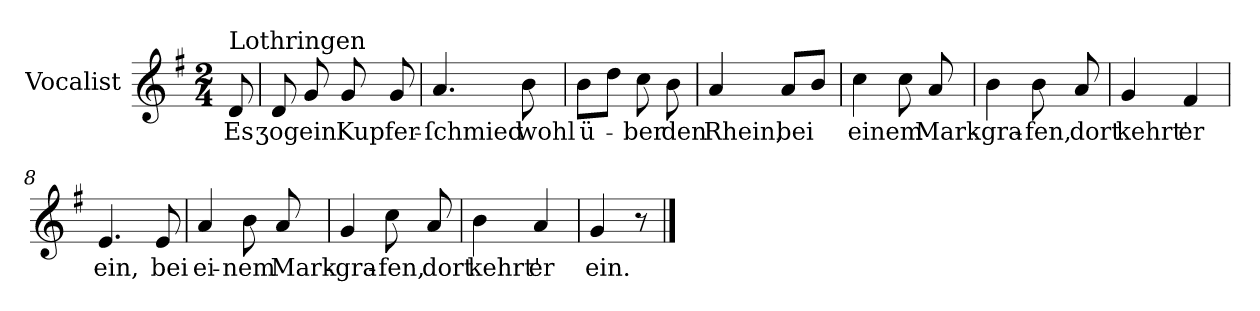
**kern	**text
*part1	*part1
*staff1	*staff1
*I"Vocalist	*
*k[f#]	*
*G:	*
*M2/4	*
=	=
!LO:TX:a:t=Lothringen	!
8d	Es
=1	=1
8d	ʒog
8g	ein
8g	Kup
8g	fer-
=2	=2
4.a	-ſchmied
8b	wohl
=3	=3
8bL	ü-
8ddJ	.
8cc	-ber
8b	den
=4	=4
4a	Rhein,
8aL	bei
8bJ	.
=5	=5
4cc	einem
8cc	.
8a	Mark-
=6	=6
4b	-gra-
8b	-fen,
8a	dort
=7	=7
4g	kehrt'
4f#	er
=8	=8
4.e	ein,
8e	bei
=9	=9
4a	ei-
8b	-nem
8a	Mark-
=10	=10
4g	-gra-
8cc	-fen,
8a	dort
=11	=11
4b	kehrt'
4a	er
=12	=12
4g	ein.
8r	.
==	==
*-	*-
